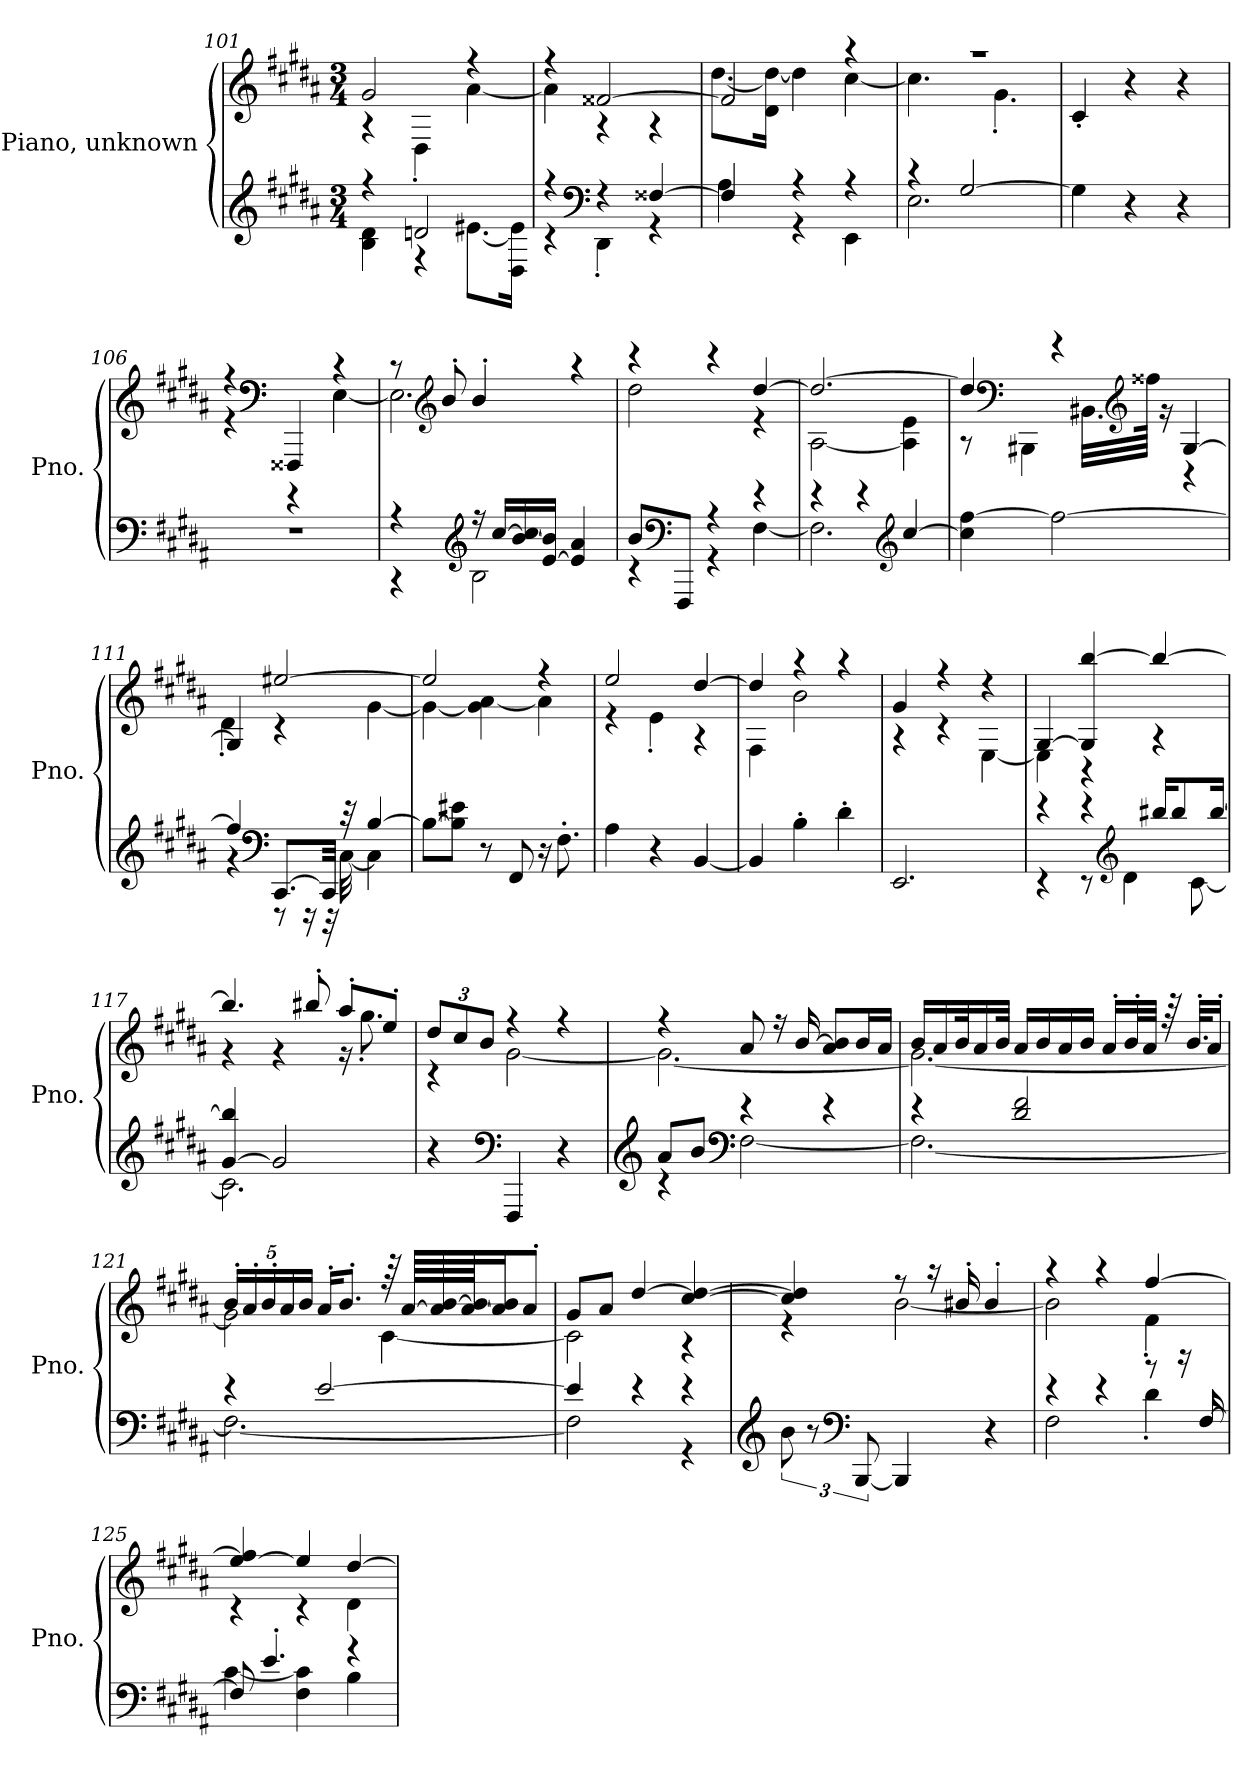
**kern	**kern
*part1	*part1
*staff2	*staff1
*I"Piano, unknown	*
*I'Pno.	*
!!LO:LB:g=z
*clefG2	*clefG2
*k[f#c#g#d#a#]	*k[f#c#g#d#a#]
*M3/4	*M3/4
=101	=101
*^	*^
4r	4B\ 4d#\	2g#/	4r
2dn/	4r	.	4D#'\
.	[8.e#X\L	4r	[4a#\
.	16D#\ 16e#\]Jk	.	.
=102	=102	=102	=102
4r	4r	4r	4a#\]
*clefF4	*	*	*
4r	4DD#'\	[2f##X/	4r
[4F##X/	4r	.	4r
=103	=103	=103	=103
4F##/]	4A#\	2f##/]	[8.dd#\L
.	.	.	16d#\ 16dd#\_Jk
4r	4r	.	4dd#\]
4r	4EE\	4r	[4cc#\
=104	=104	=104	=104
4r	2.E\	2.r	4.cc#\]
[2G#/	.	.	.
.	.	.	4.g#'\
*v	*v	*	*
*	*v	*v
=105	=105
4G#\]	4c#'/
4r	4r
4r	4r
=106	=106
*	*^
2.r	4r	4r
*	*clefF4	*
.	4FFF##X/	4r
.	4r	[4E\
!!LO:LB:g=z	!!
=107	=107	=107
*^	*	*
4r	4r	8r	2.E\]
*	*	*clefG2	*
.	.	8b'/	.
*clefG2	*	*	*
16r	2B\	4b'/	.
[16cc#/LL	.	.	.
[16b/ 16cc#/]	.	.	.
[16e/ 16b/]JJ	.	.	.
4e/] 4a#/	.	4r	.
=108	=108	=108	=108
8b/L	4r	4r	2dd#\
*clefF4	*	*	*
8FFF#/J	.	.	.
4r	4r	4r	.
4r	[4F#\	[4dd#/	4r
=109	=109	=109	=109
4r	2.F#\]	2.dd#/_	[2A#\
4r	.	.	.
*clefG2	*	*	*
[4cc#/	.	.	4A#\] 4e\
*v	*v	*	*
=110	=110	=110
4cc#\] [4ff#\	4dd#/]	8r
*	*clefF4	*
.	.	4BBB#X\
2ff#\_	4r	.
.	.	32.BB#X\LLL
*	*clefG2	*
.	.	64ff##X\JJJk
.	.	16r
.	[4G#/	4r
!!LO:LB:g=z	!!
=111	=111	=111
*^	*	*
4ff#/]	4r	4G#/]	4d#'\
*clefF4	*	*	*
[8.CC#/L	8r	[2ee#X/	4r
.	16r	.	.
32CC#/Jkk]	32r	.	.
32r	[32C#\	.	.
[4B/	4C#\]	.	[4g#\
*v	*v	*	*
=112	=112	=112
8B\L_	2ee#/]	4g#\_
8B\] 8e#X\J	.	.
8r	.	4g#\] [4a#\
8FF#/	.	.
16r	4r	4a#\]
8.F#'\	.	.
=113	=113	=113
4A#\	2ee/	4r
4r	.	4e'\
[4BB/	[4dd#/	4r
=114	=114	=114
4BB/]	4dd#/]	4F#\
4B'\	4r	2b\
4d#'\	4r	.
=115	=115	=115
2.EE/	4g#/	4r
.	4r	4r
.	4r	[4E\
=116	=116	=116
*^	*	*
4r	4r	[4G#/	4E\]
4r	8r	4G#/] [4bb/	4r
*clefG2	*	*	*
.	4d#\	.	.
16bb#X/KL	.	4bb/_	4r
8bb#/	.	.	.
.	[8c#\	.	.
[16bb#/Jk	.	.	.
!!LO:LB:g=z	!!
=117	=117	=117	=117
[4g#/ 4bb#/]	2.c#\]	4.bb/]	4r
2g#/]	.	.	4r
.	.	8bb#X'/	.
.	.	8aa#'/L	16r
.	.	.	8.gg#'\
.	.	8ee'/J	.
*v	*v	*	*
=118	=118	=118
*	*Xbrackettup	*
4r	12dd#/L	4r
.	12cc#/	.
.	12b/J	.
*clefF4	*	*
4FFF#/	4r	[2g#\
4r	4r	.
=119	=119	=119
*clefG2	*	*
*^	*	*
8a#/L	4r	4r	2.g#\_
8b/J	.	.	.
*clefF4	*	*	*
4r	[2F#\	8a#/	.
.	.	16r	.
.	.	[16b/	.
4r	.	8a#/ 8b/]L	.
.	.	16b/L	.
.	.	16a#/JJ	.
!!LO:PB:g=z	!!
=120	=120	=120	=120
4r	2.F#\_	16b/LL	2.g#\_
.	.	16a#/	.
.	.	32b/K	.
.	.	16a#/	.
.	.	32b/JJk	.
2d#/ 2f#/	.	16a#/LL	.
.	.	16b/	.
.	.	16a#/	.
.	.	16b/JJ	.
.	.	16a#'/LL	.
.	.	32b'/L	.
.	.	32a#/JJJ	.
.	.	64r	.
.	.	32.b'/KLL	.
.	.	16a#'/JJ	.
=121	=121	=121	=121
4r	2.F#\_	20b'/LL	2g#\]
.	.	20a#'/	.
.	.	20b'/	.
.	.	20a#/	.
.	.	20b/JJ	.
[2e/	.	16a#'/KL	.
.	.	8.b'/J	.
.	.	64r	[4c#\
.	.	[64a#/LLLL	.
.	.	64a#/] [64b/	.
.	.	[64a#/ 64b/]JJ	.
.	.	16a#/] 16b/J	.
.	.	8a#'/J	.
=122	=122	=122	=122
4e/]	2F#\]	8g#/L	2c#\]
.	.	8a#/J	.
4r	.	[4dd#/	.
4r	4r	[4cc#/ 4dd#/_	4r
*v	*v	*	*
!!LO:LB:g=z	!!
=123	=123	=123
*clefG2	*	*
12b\	4cc#/] 4dd#/]	4r
12r	.	.
*clefF4	*	*
[12BBB/	.	.
4BBB/]	8r	[2b\
.	16r	.
.	16b#X'/	.
4r	4b#'/	.
=124	=124	=124
*^	*	*
4r	2F#\	4r	2b\]
4r	.	4r	.
8r	4d#'\	[4ff#/	4f#'\
16r	.	.	.
[16F#/	.	.	.
=125	=125	=125	=125
8F#/]	[4c#\	[4ee/ 4ff#/]	4r
4.e'/	.	.	.
.	4F#\ 4c#\]	4ee/]	4r
4r	4B\	[4dd#/	4d#\
*v	*v	*	*
*	*v	*v
=	=
*-	*-
